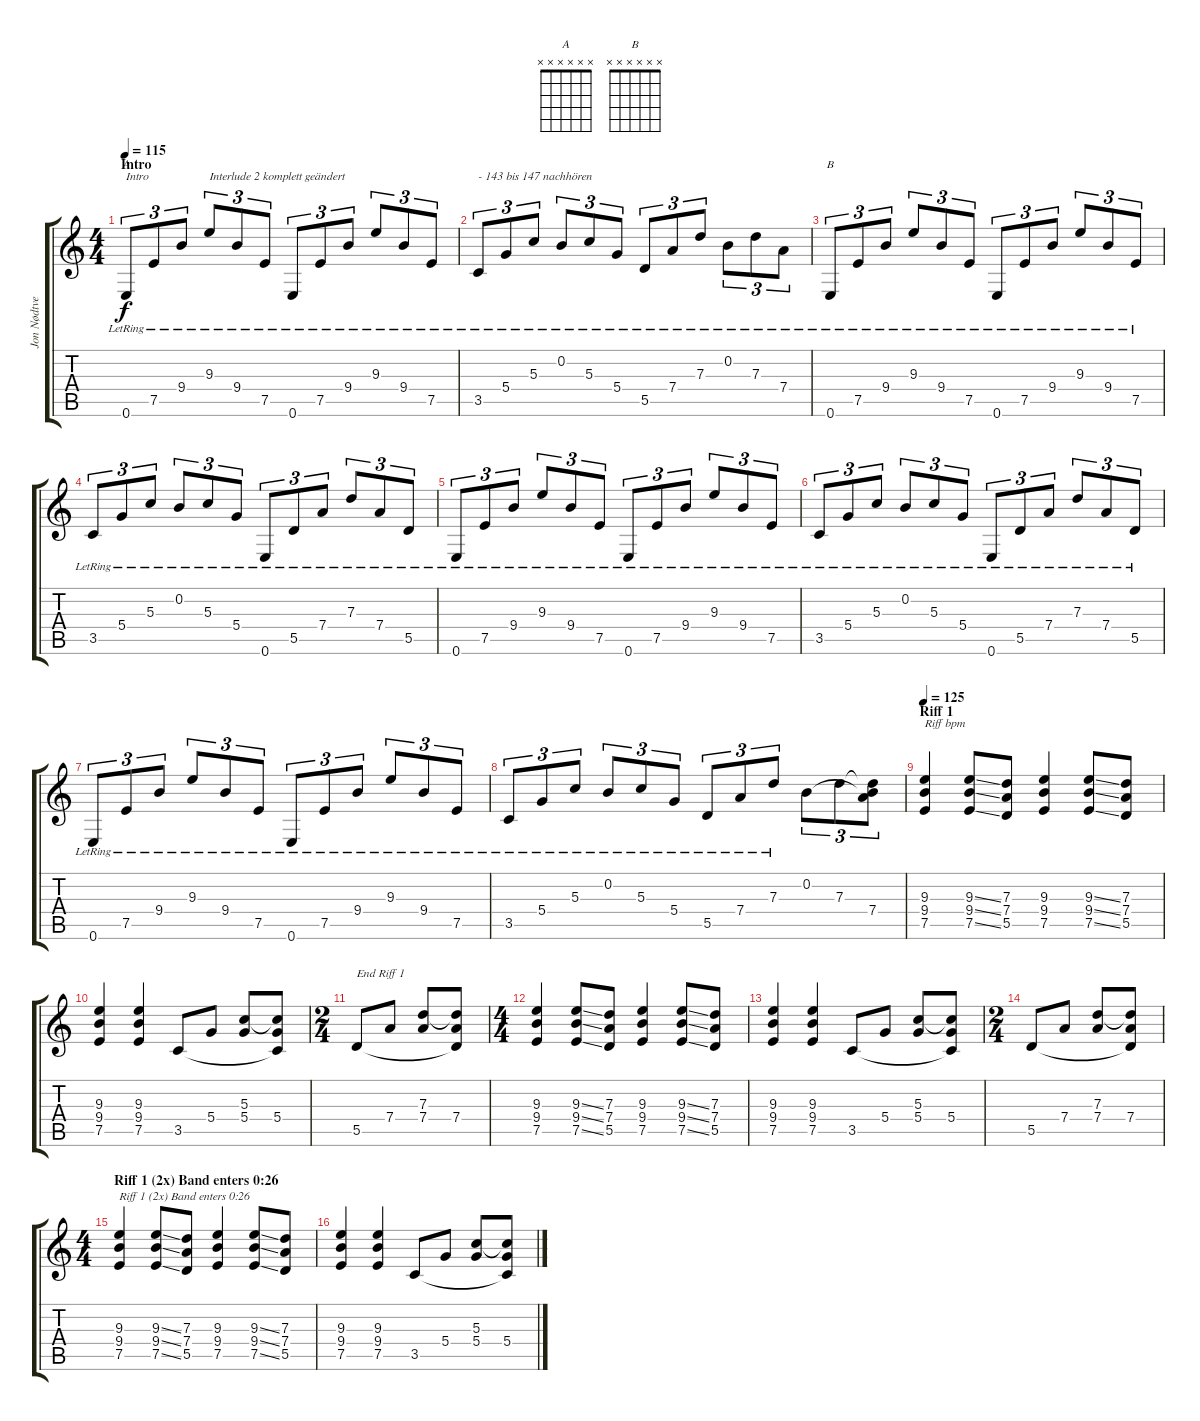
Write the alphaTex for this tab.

\track ("Jon Nødtveidt" "Jon Nødtve") {instrument electricguitarjazz}
\staff {score tabs}
\tuning (E4 B3 G3 D3 A2 E2) {hide}
\chord ("A" x x x x x x)
\chord ("B" x x x x x x)
\ts (4 4)
\section ("" "Intro")
\tempo 115
\clef g2
\ks c
0.6{lr}.8{tu (3 2) ch "A" txt "Intro" dy f instrument electricguitarjazz} 7.5{lr}.8{tu (3 2)} 9.4{lr}.8{tu (3 2)} 9.3{lr}.8{tu (3 2) txt "Interlude 2 komplett geändert"} 9.4{lr}.8{tu (3 2)} 7.5{lr}.8{tu (3 2)} 0.6{lr}.8{tu (3 2)} 7.5{lr}.8{tu (3 2)} 9.4{lr}.8{tu (3 2)} 9.3{lr}.8{tu (3 2)} 9.4{lr}.8{tu (3 2)} 7.5{lr}.8{tu (3 2)} |
3.5{lr}.8{tu (3 2) txt "- 143 bis 147 nachhören"} 5.4{lr}.8{tu (3 2)} 5.3{lr}.8{tu (3 2)} 0.2{lr}.8{tu (3 2)} 5.3{lr}.8{tu (3 2)} 5.4{lr}.8{tu (3 2)} 5.5{lr}.8{tu (3 2)} 7.4{lr}.8{tu (3 2)} 7.3{lr}.8{tu (3 2)} 0.2{lr}.8{tu (3 2)} 7.3{lr}.8{tu (3 2)} 7.4{lr}.8{tu (3 2)} |
0.6{lr}.8{tu (3 2) ch "B"} 7.5{lr}.8{tu (3 2)} 9.4{lr}.8{tu (3 2)} 9.3{lr}.8{tu (3 2)} 9.4{lr}.8{tu (3 2)} 7.5{lr}.8{tu (3 2)} 0.6{lr}.8{tu (3 2)} 7.5{lr}.8{tu (3 2)} 9.4{lr}.8{tu (3 2)} 9.3{lr}.8{tu (3 2)} 9.4{lr}.8{tu (3 2)} 7.5{lr}.8{tu (3 2)} |
3.5{lr}.8{tu (3 2)} 5.4{lr}.8{tu (3 2)} 5.3{lr}.8{tu (3 2)} 0.2{lr}.8{tu (3 2)} 5.3{lr}.8{tu (3 2)} 5.4{lr}.8{tu (3 2)} 0.6{lr}.8{tu (3 2)} 5.5{lr}.8{tu (3 2)} 7.4{lr}.8{tu (3 2)} 7.3{lr}.8{tu (3 2)} 7.4{lr}.8{tu (3 2)} 5.5{lr}.8{tu (3 2)} |
0.6{lr}.8{tu (3 2)} 7.5{lr}.8{tu (3 2)} 9.4{lr}.8{tu (3 2)} 9.3{lr}.8{tu (3 2)} 9.4{lr}.8{tu (3 2)} 7.5{lr}.8{tu (3 2)} 0.6{lr}.8{tu (3 2)} 7.5{lr}.8{tu (3 2)} 9.4{lr}.8{tu (3 2)} 9.3{lr}.8{tu (3 2)} 9.4{lr}.8{tu (3 2)} 7.5{lr}.8{tu (3 2)} |
3.5{lr}.8{tu (3 2)} 5.4{lr}.8{tu (3 2)} 5.3{lr}.8{tu (3 2)} 0.2{lr}.8{tu (3 2)} 5.3{lr}.8{tu (3 2)} 5.4{lr}.8{tu (3 2)} 0.6{lr}.8{tu (3 2)} 5.5{lr}.8{tu (3 2)} 7.4{lr}.8{tu (3 2)} 7.3{lr}.8{tu (3 2)} 7.4{lr}.8{tu (3 2)} 5.5{lr}.8{tu (3 2)} |
0.6{lr}.8{tu (3 2)} 7.5{lr}.8{tu (3 2)} 9.4{lr}.8{tu (3 2)} 9.3{lr}.8{tu (3 2)} 9.4{lr}.8{tu (3 2)} 7.5{lr}.8{tu (3 2)} 0.6{lr}.8{tu (3 2)} 7.5{lr}.8{tu (3 2)} 9.4{lr}.8{tu (3 2)} 9.3{lr}.8{tu (3 2)} 9.4{lr}.8{tu (3 2)} 7.5{lr}.8{tu (3 2)} |
3.5{lr}.8{tu (3 2)} 5.4{lr}.8{tu (3 2)} 5.3{lr}.8{tu (3 2)} 0.2{lr}.8{tu (3 2)} 5.3{lr}.8{tu (3 2)} 5.4{lr}.8{tu (3 2)} 5.5{lr}.8{tu (3 2)} 7.4{lr}.8{tu (3 2)} 7.3{lr}.8{tu (3 2)} 0.2.8{tu (3 2)} 7.3.8{tu (3 2)} (0.2{t} 7.3{t} 7.4).8{tu (3 2)} |
\section ("" "Riff 1")
\tempo 125
(9.3 9.4 7.5).4{txt "Riff bpm" balance 12 instrument overdrivenguitar} (9.3{ss} 9.4{ss} 7.5{ss}).8 (7.3 7.4 5.5).8 (9.3 9.4 7.5).4 (9.3{ss} 9.4{ss} 7.5{ss}).8 (7.3 7.4 5.5).8 |
(9.3 9.4 7.5).4 (9.3 9.4 7.5).4 3.5.8 5.4.8 (5.3 5.4).8 (5.3{t} 5.4 3.5{t}).8 |
\ts (2 4)
5.5.8{txt "End Riff 1"} 7.4.8 (7.3 7.4).8 (7.3{t} 7.4 5.5{t}).8 |
\ts (4 4)
(9.3 9.4 7.5).4 (9.3{ss} 9.4{ss} 7.5{ss}).8 (7.3 7.4 5.5).8 (9.3 9.4 7.5).4 (9.3{ss} 9.4{ss} 7.5{ss}).8 (7.3 7.4 5.5).8 |
(9.3 9.4 7.5).4 (9.3 9.4 7.5).4 3.5.8 5.4.8 (5.3 5.4).8 (5.3{t} 5.4 3.5{t}).8 |
\ts (2 4)
5.5.8 7.4.8 (7.3 7.4).8 (7.3{t} 7.4 5.5{t}).8 |
\ts (4 4)
\section ("" "Riff 1 (2x) Band enters 0:26")
(9.3 9.4 7.5).4{txt "Riff 1 (2x) Band enters 0:26"} (9.3{ss} 9.4{ss} 7.5{ss}).8 (7.3 7.4 5.5).8 (9.3 9.4 7.5).4 (9.3{ss} 9.4{ss} 7.5{ss}).8 (7.3 7.4 5.5).8 |
(9.3 9.4 7.5).4 (9.3 9.4 7.5).4 3.5.8 5.4.8 (5.3 5.4).8 (5.3{t} 5.4 3.5{t}).8
